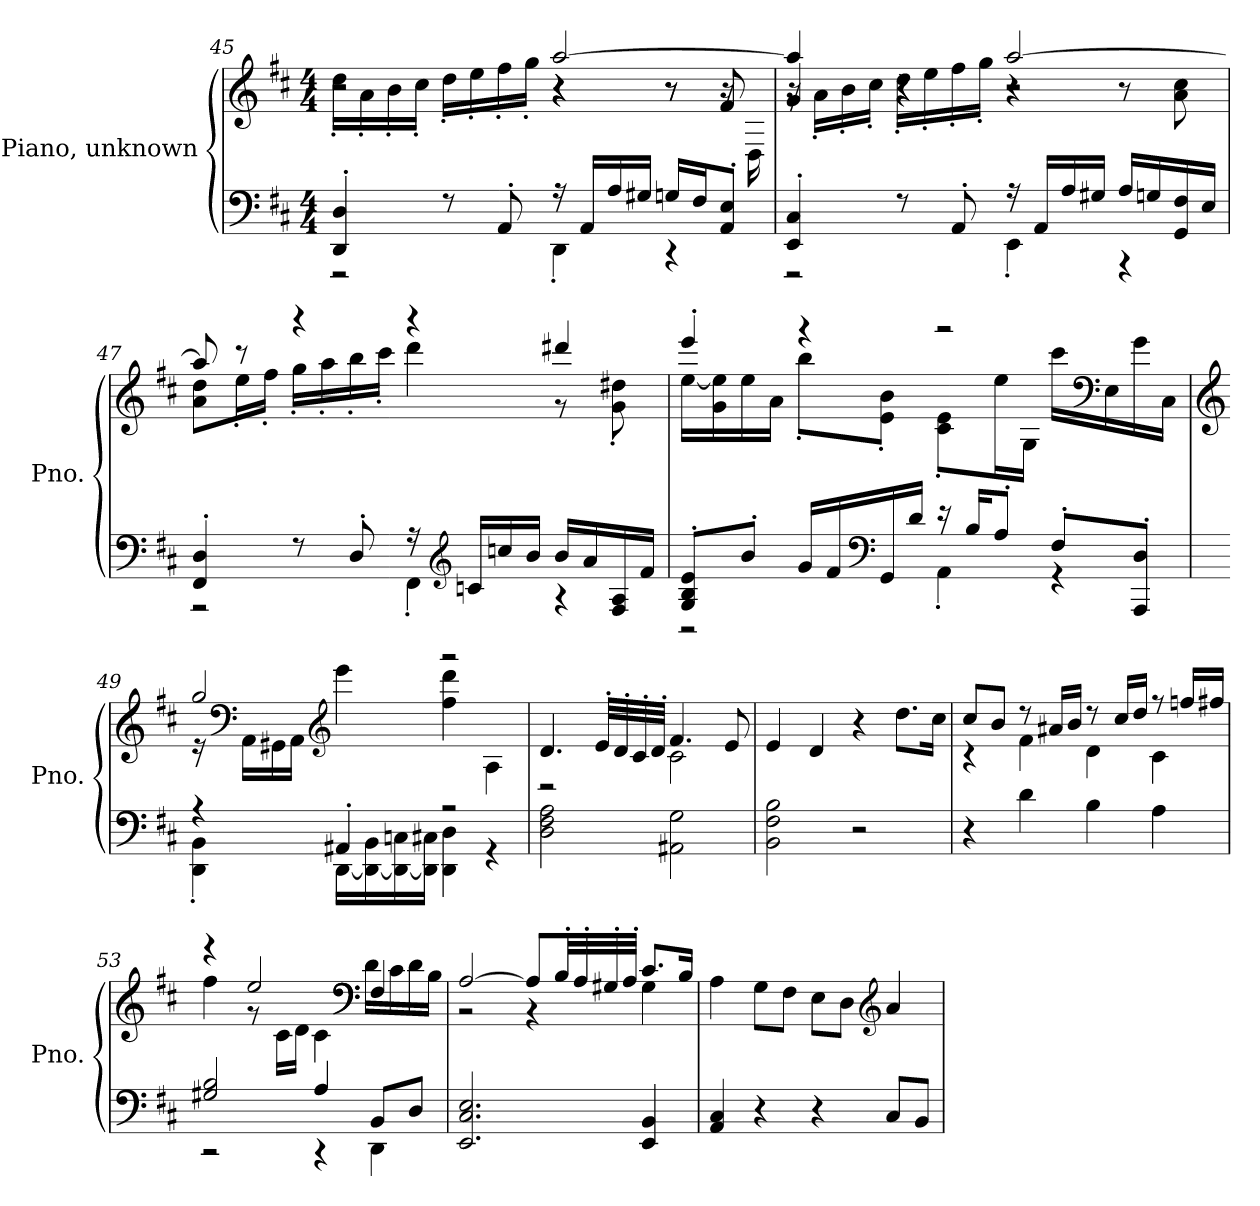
**kern	**kern
*part1	*part1
*staff2	*staff1
*I"Piano, unknown	*
*I'Pno.	*
*clefF4	*clefG2
*k[f#c#]	*k[f#c#]
*M4/4	*M4/4
=45	=45
*^	*^
*	*	*	*^
4DD/' 4D/'	2r	2r	16dd'\LL	2r
.	.	.	16a'\	.
.	.	.	16b'\	.
.	.	.	16cc#'\JJ	.
8r	.	.	16dd'\LL	.
.	.	.	16ee'\	.
8AA'/	.	.	16ff#'\	.
.	.	.	16gg'\JJ	.
16r	4DD'\	[2aa/	4r	4r
16AA/LL	.	.	.	.
16A/	.	.	.	.
16G#X/JJ	.	.	.	.
16Gn/LL	4r	.	8r	8r
16F#/J	.	.	.	.
8AA/' 8E/'J	.	.	16r	8f#/
.	.	.	16D\	.
!!LO:LB:g=z	!!	!!
=46	=46	=46	=46	=46
4EE/' 4C#/'	2r	4aa/]	16r	4g/
.	.	.	16a'\LL	.
.	.	.	16b'\	.
.	.	.	16cc#'\JJ	.
8r	.	4r	16dd'\LL	4r
.	.	.	16ee'\	.
8AA'/	.	.	16ff#'\	.
.	.	.	16gg'\JJ	.
16r	4EE'\	[2aa/	4r	2r
16AA/LL	.	.	.	.
16A/	.	.	.	.
16G#X/JJ	.	.	.	.
16A/LL	4r	.	8r	.
16Gn/	.	.	.	.
16GG/ 16F#/	.	.	8a\ 8cc#\	.
16E/JJ	.	.	.	.
*	*	*	*v	*v
=47	=47	=47	=47
4FF#/' 4D/'	2r	8aa/]	8a\ 8dd\L
.	.	8r	16ee'\L
.	.	.	16ff#'\JJ
8r	.	4r	16gg'\LL
.	.	.	16aa'\
8D'/	.	.	16bb'\
.	.	.	16ccc#'\JJ
16r	4FF#'\	4r	4ddd\
*clefG2	*	*	*
16cn/LL	.	.	.
16ccn/	.	.	.
16b/JJ	.	.	.
16b/LL	4r	4ddd#X/	8r
16a/	.	.	.
16F#/ 16A/	.	.	8g\' 8dd#X\'
16f#/JJ	.	.	.
!!LO:LB:g=z	!!
=48	=48	=48	=48
8G/' 8B/' 8e/'L	2r	4eee'/	[16ee\LL
.	.	.	16g\ 16ee\]
8b'/J	.	.	16ee\
.	.	.	16a\JJ
16g/LL	.	4r	8bb'\L
16f#/	.	.	.
*clefF4	*	*	*
16GG/	.	.	8e\' 8b\'J
16d/JJ	.	.	.
16r	4AA'\	2r	8c#\' 8e\'L
16B/KL	.	.	.
8A'/J	.	.	16ee\L
.	.	.	16G\JJ
8F#'/L	4r	.	16ccc#\LL
*	*	*clefF4	*
.	.	.	16E\
8AAA/' 8D/'J	.	.	16g\
.	.	.	16C#\JJ
=49	=49	=49	=49
*	*	*clefG2	*
4r	4DD\' 4BB\'	2gg/	16r
*	*	*clefF4	*
.	.	.	16AA\LL
.	.	.	16GG#X\
.	.	.	16AA\JJ
*	*	*clefG2	*
4AA#X'/	[16DD\LL	.	4eee\
.	16DD\_ 16BB\	.	.
.	16DD\_ 16Cn\	.	.
.	16DD\] 16C#X\JJ	.	.
2r	4DD\ 4D\	2r	4ff#\ 4ddd\
.	4r	.	4A\
*v	*v	*	*
!!LO:LB:g=z	!!
=50	=50	=50
2D\ 2F#\ 2A\	4.d/	2r
.	32e'/LLL	.
.	32d'/	.
.	32c#'/	.
.	32d'/JJJ	.
2AA#X\ 2G\	4.f#/	2c#\
.	8e/	.
*	*v	*v
=51	=51
2BB\ 2F#\ 2B\	4e/
.	4d/
2r	4r
.	8.dd\L
.	16cc#\Jk
=52	=52
*	*^
4r	8cc#/L	4r
.	8b/J	.
4d\	8r	4f#\
.	16a#X/LL	.
.	16b/JJ	.
4B\	8r	4d\
.	16cc#/LL	.
.	16dd/JJ	.
4A\	8r	4c#\
.	16ffn/LL	.
.	16ff#X/JJ	.
=53	=53	=53
*^	*	*
2G#X/ 2B/	2r	4r	4ff#\
.	.	2ee/	8r
.	.	.	16c#\LL
.	.	.	16d\JJ
4A/	4r	.	4c#\
*	*	*clefF4	*
8BB/L	4DD\	4F#/	16d\LL
.	.	.	16c#\
8D/J	.	.	16d\
.	.	.	16B\JJ
*v	*v	*	*
!!LO:LB:g=z	!!
=54	=54	=54
2.EE/ 2.C#/ 2.E/	[2A/	2r
.	8A/L]	4r
.	32B'/LL	.
.	32A'/	.
.	32G#X'/	.
.	32A'/JJJ	.
4EE/ 4BB/	8.c#/L	4G#\
.	16B/Jk	.
*	*v	*v
=55	=55
4AA/ 4C#/	4A\
4r	8G\L
.	8F#\J
4r	8E\L
.	8D\J
*	*clefG2
8C#/L	4a/
8BB/J	.
=	=
*-	*-
